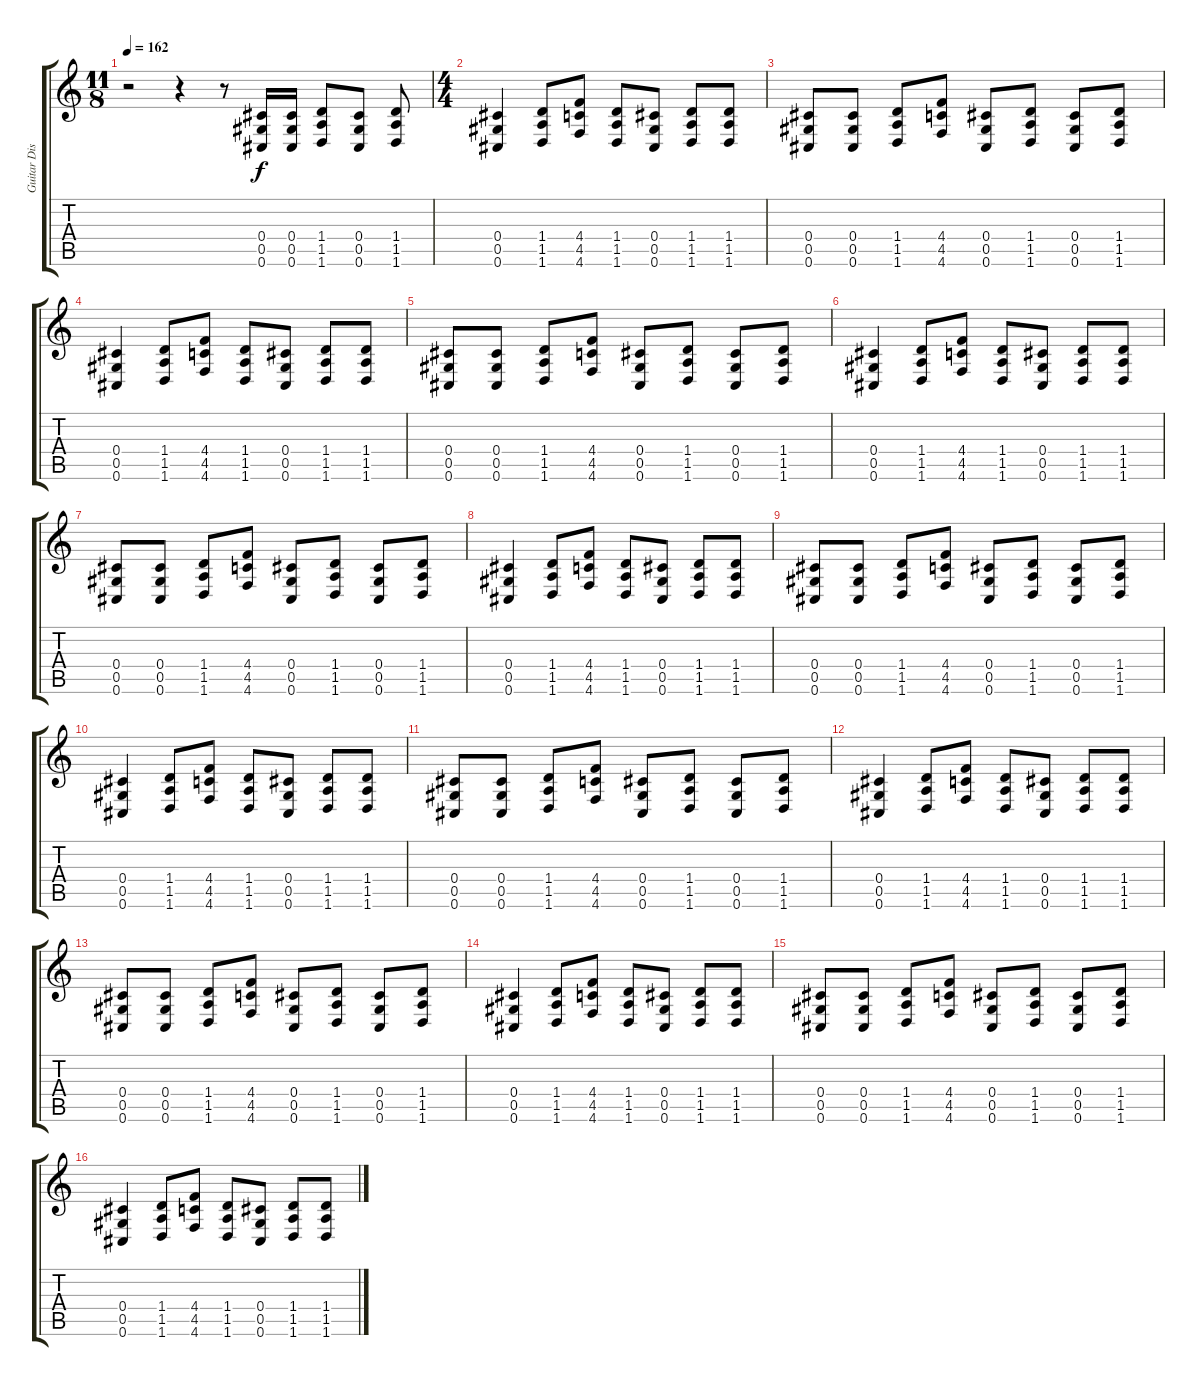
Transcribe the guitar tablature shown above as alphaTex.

\track ("Guitar Disto 1" "Guitar Dis") {instrument distortionguitar}
\staff {score tabs}
\tuning (Eb4 Bb3 Gb3 Db3 Ab2 Db2) {hide}
\ts (11 8)
\tempo 162
\clef g2
\ks c
r.2{dy f} r.4 r.8 (0.4 0.5 0.6).16 (0.4 0.5 0.6).16 (1.4 1.5 1.6).8 (0.4 0.5 0.6).8 (1.4 1.5 1.6).8 |
\ts (4 4)
(0.4 0.5 0.6).4 (1.4 1.5 1.6).8 (4.4 4.5 4.6).8 (1.4 1.5 1.6).8 (0.4 0.5 0.6).8 (1.4 1.5 1.6).8 (1.4 1.5 1.6).8 |
(0.4 0.5 0.6).8 (0.4 0.5 0.6).8 (1.4 1.5 1.6).8 (4.4 4.5 4.6).8 (0.4 0.5 0.6).8 (1.4 1.5 1.6).8 (0.4 0.5 0.6).8 (1.4 1.5 1.6).8 |
(0.4 0.5 0.6).4 (1.4 1.5 1.6).8 (4.4 4.5 4.6).8 (1.4 1.5 1.6).8 (0.4 0.5 0.6).8 (1.4 1.5 1.6).8 (1.4 1.5 1.6).8 |
(0.4 0.5 0.6).8 (0.4 0.5 0.6).8 (1.4 1.5 1.6).8 (4.4 4.5 4.6).8 (0.4 0.5 0.6).8 (1.4 1.5 1.6).8 (0.4 0.5 0.6).8 (1.4 1.5 1.6).8 |
(0.4 0.5 0.6).4 (1.4 1.5 1.6).8 (4.4 4.5 4.6).8 (1.4 1.5 1.6).8 (0.4 0.5 0.6).8 (1.4 1.5 1.6).8 (1.4 1.5 1.6).8 |
(0.4 0.5 0.6).8 (0.4 0.5 0.6).8 (1.4 1.5 1.6).8 (4.4 4.5 4.6).8 (0.4 0.5 0.6).8 (1.4 1.5 1.6).8 (0.4 0.5 0.6).8 (1.4 1.5 1.6).8 |
(0.4 0.5 0.6).4 (1.4 1.5 1.6).8 (4.4 4.5 4.6).8 (1.4 1.5 1.6).8 (0.4 0.5 0.6).8 (1.4 1.5 1.6).8 (1.4 1.5 1.6).8 |
(0.4 0.5 0.6).8 (0.4 0.5 0.6).8 (1.4 1.5 1.6).8 (4.4 4.5 4.6).8 (0.4 0.5 0.6).8 (1.4 1.5 1.6).8 (0.4 0.5 0.6).8 (1.4 1.5 1.6).8 |
(0.4 0.5 0.6).4 (1.4 1.5 1.6).8 (4.4 4.5 4.6).8 (1.4 1.5 1.6).8 (0.4 0.5 0.6).8 (1.4 1.5 1.6).8 (1.4 1.5 1.6).8 |
(0.4 0.5 0.6).8 (0.4 0.5 0.6).8 (1.4 1.5 1.6).8 (4.4 4.5 4.6).8 (0.4 0.5 0.6).8 (1.4 1.5 1.6).8 (0.4 0.5 0.6).8 (1.4 1.5 1.6).8 |
(0.4 0.5 0.6).4 (1.4 1.5 1.6).8 (4.4 4.5 4.6).8 (1.4 1.5 1.6).8 (0.4 0.5 0.6).8 (1.4 1.5 1.6).8 (1.4 1.5 1.6).8 |
(0.4 0.5 0.6).8 (0.4 0.5 0.6).8 (1.4 1.5 1.6).8 (4.4 4.5 4.6).8 (0.4 0.5 0.6).8 (1.4 1.5 1.6).8 (0.4 0.5 0.6).8 (1.4 1.5 1.6).8 |
(0.4 0.5 0.6).4 (1.4 1.5 1.6).8 (4.4 4.5 4.6).8 (1.4 1.5 1.6).8 (0.4 0.5 0.6).8 (1.4 1.5 1.6).8 (1.4 1.5 1.6).8 |
(0.4 0.5 0.6).8 (0.4 0.5 0.6).8 (1.4 1.5 1.6).8 (4.4 4.5 4.6).8 (0.4 0.5 0.6).8 (1.4 1.5 1.6).8 (0.4 0.5 0.6).8 (1.4 1.5 1.6).8 |
(0.4 0.5 0.6).4 (1.4 1.5 1.6).8 (4.4 4.5 4.6).8 (1.4 1.5 1.6).8 (0.4 0.5 0.6).8 (1.4 1.5 1.6).8 (1.4 1.5 1.6).8
